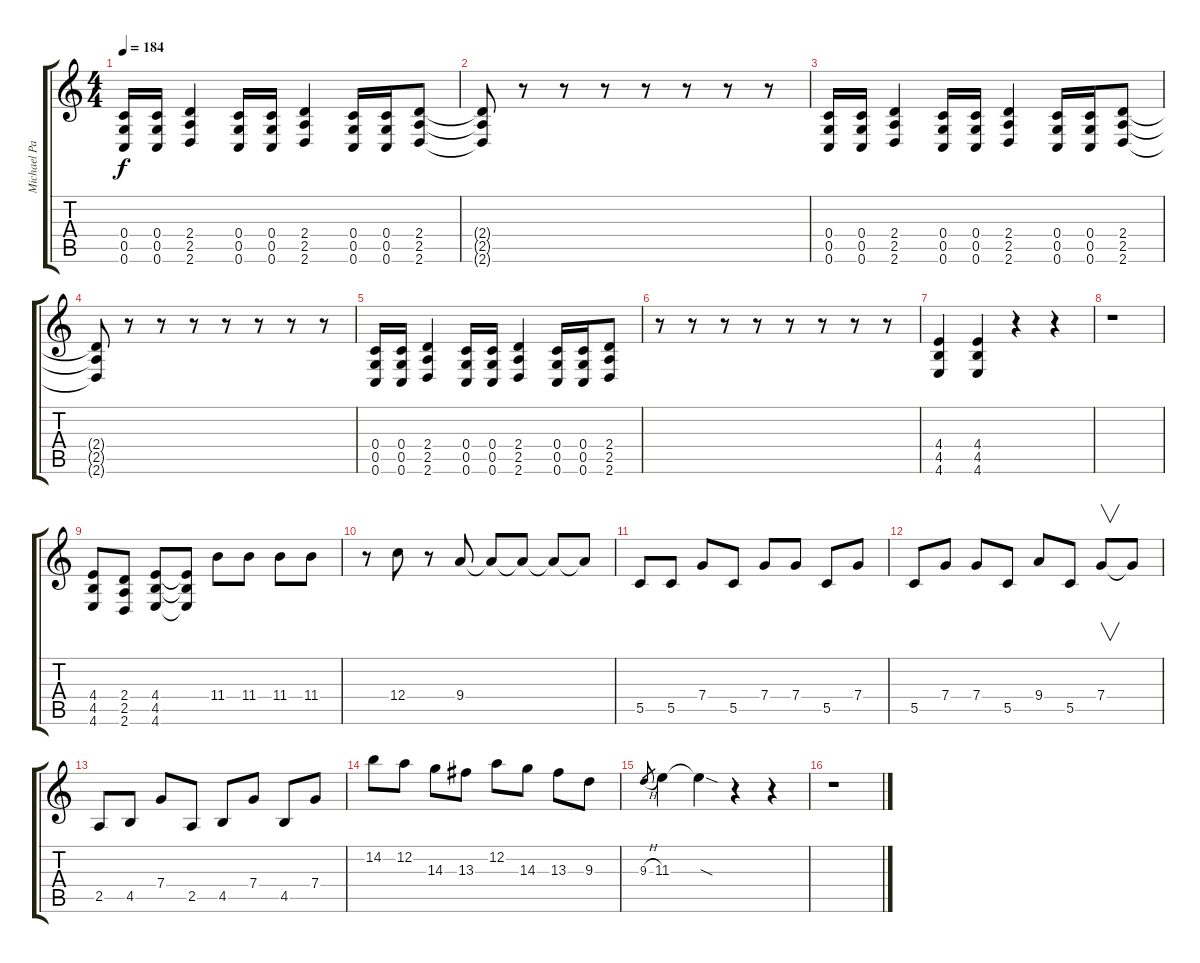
\track ("Michael Paget - Background Guitar" "Michael Pa") {instrument distortionguitar}
\staff {score tabs}
\tuning (D4 A3 F3 C3 G2 C2) {hide}
\ts (4 4)
\tempo 184
\clef g2
\ks c
(0.4 0.5 0.6).16{dy f} (0.4 0.5 0.6).16 (2.4 2.5 2.6).4 (0.4 0.5 0.6).16 (0.4 0.5 0.6).16 (2.4 2.5 2.6).4 (0.4 0.5 0.6).16 (0.4 0.5 0.6).16 (2.4 2.5 2.6).8 |
(2.4{t} 2.5{t} 2.6{t}).8 r.8 r.8 r.8 r.8 r.8 r.8 r.8 |
(0.4 0.5 0.6).16 (0.4 0.5 0.6).16 (2.4 2.5 2.6).4 (0.4 0.5 0.6).16 (0.4 0.5 0.6).16 (2.4 2.5 2.6).4 (0.4 0.5 0.6).16 (0.4 0.5 0.6).16 (2.4 2.5 2.6).8 |
(2.4{t} 2.5{t} 2.6{t}).8 r.8 r.8 r.8 r.8 r.8 r.8 r.8 |
(0.4 0.5 0.6).16 (0.4 0.5 0.6).16 (2.4 2.5 2.6).4 (0.4 0.5 0.6).16 (0.4 0.5 0.6).16 (2.4 2.5 2.6).4 (0.4 0.5 0.6).16 (0.4 0.5 0.6).16 (2.4 2.5 2.6).8 |
r.8 r.8 r.8 r.8 r.8 r.8 r.8 r.8 |
(4.4 4.5 4.6).4 (4.4 4.5 4.6).4 r.4 r.4 |
r.1 |
(4.4 4.5 4.6).8 (2.4 2.5 2.6).8 (4.4 4.5 4.6).8 (4.4{t} 4.5{t} 4.6{t}).8 11.4.8 11.4.8 11.4.8 11.4.8 |
r.8 12.4.8 r.8 9.4.8 9.4{t}.8 9.4{t}.8 9.4{t}.8 9.4{t}.8 |
5.5.8 5.5.8 7.4.8 5.5.8 7.4.8 7.4.8 5.5.8 7.4.8 |
5.5.8 7.4.8 7.4.8 5.5.8 9.4.8 5.5.8 7.4.8{v} 7.4{t}.8 |
2.5.8 4.5.8 7.4.8 2.5.8 4.5.8 7.4.8 4.5.8 7.4.8 |
14.2.8 12.2.8 14.3.8 13.3.8 12.2.8 14.3.8 13.3.8 9.3.8 |
9.3{h}.8{gr} 11.3.4 11.3{sod t}.4 r.4 r.4 |
r.1
